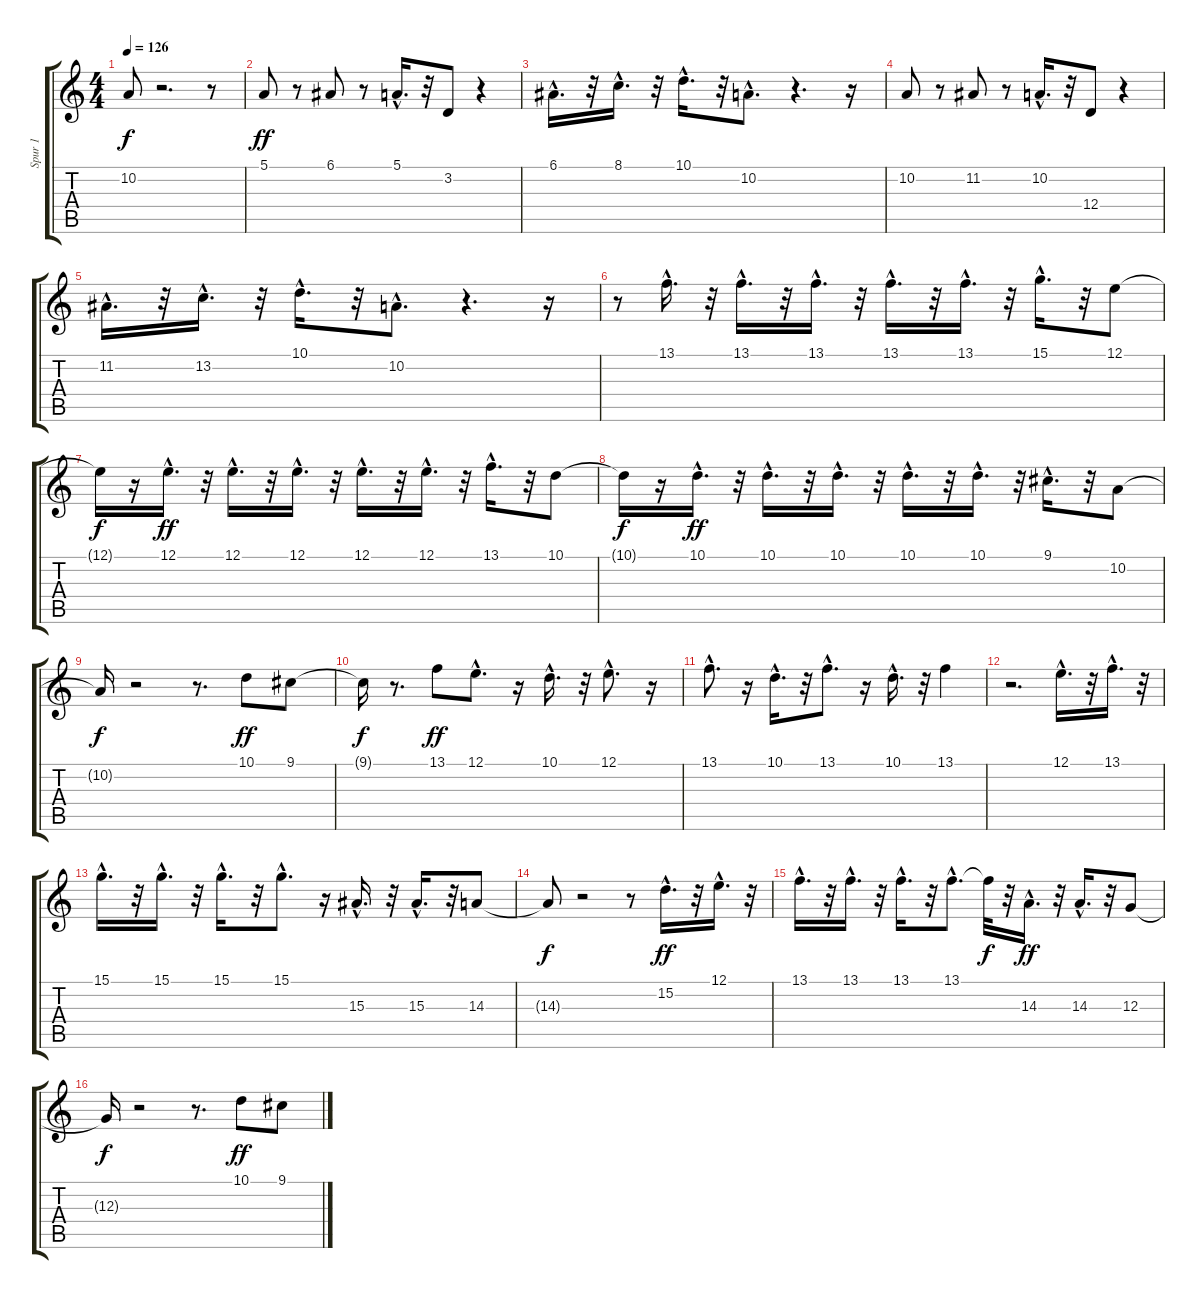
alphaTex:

\track ("Spur 1" "Spur 1") {instrument flute}
\staff {score tabs}
\tuning (E4 B3 G3 D3 A2 E2) {hide}
\ts (4 4)
\tempo 126
\clef g2
\ks c
10.2{t}.8{dy f} r.2{d} r.8 |
5.1.8{dy ff} r.8 6.1.8 r.8 5.1{hac}.16{d} r.32 3.2.8 r.4 |
6.1{hac}.16{d} r.32 8.1{hac}.16{d} r.32 10.1{hac}.16{d} r.32 10.2{hac}.8{d} r.4{d} r.16 |
10.2.8 r.8 11.2.8 r.8 10.2{hac}.16{d} r.32 12.4.8 r.4 |
11.2{hac}.16{d} r.32 13.2{hac}.16{d} r.32 10.1{hac}.16{d} r.32 10.2{hac}.8{d} r.4{d} r.16 |
r.8 13.1{hac}.16{d} r.32 13.1{hac}.16{d} r.32 13.1{hac}.16{d} r.32 13.1{hac}.16{d} r.32 13.1{hac}.16{d} r.32 15.1{hac}.16{d} r.32 12.1.8 |
12.1{t}.16{dy f} r.16 12.1{hac}.16{d dy ff} r.32 12.1{hac}.16{d} r.32 12.1{hac}.16{d} r.32 12.1{hac}.16{d} r.32 12.1{hac}.16{d} r.32 13.1{hac}.16{d} r.32 10.1.8 |
10.1{t}.16{dy f} r.16 10.1{hac}.16{d dy ff} r.32 10.1{hac}.16{d} r.32 10.1{hac}.16{d} r.32 10.1{hac}.16{d} r.32 10.1{hac}.16{d} r.32 9.1{hac}.16{d} r.32 10.2.8 |
10.2{t}.16{dy f} r.2 r.8{d} 10.1.8{dy ff} 9.1.8 |
9.1{t}.16{dy f} r.8{d} 13.1.8{dy ff} 12.1{hac}.8{d} r.16 10.1{hac}.16{d} r.32 12.1{hac}.8{d} r.16 |
13.1{hac}.8{d} r.16 10.1{hac}.16{d} r.32 13.1{hac}.8{d} r.16 10.1{hac}.16{d} r.32 13.1.4 |
r.2{d} 12.1{hac}.16{d} r.32 13.1{hac}.16{d} r.32 |
15.1{hac}.16{d} r.32 15.1{hac}.16{d} r.32 15.1{hac}.16{d} r.32 15.1{hac}.8{d} r.16 15.3{hac}.16{d} r.32 15.3{hac}.16{d} r.32 14.3.8 |
14.3{t}.8{dy f} r.2 r.8 15.2{hac}.16{d dy ff} r.32 12.1{hac}.16{d} r.32 |
13.1{hac}.16{d} r.32 13.1{hac}.16{d} r.32 13.1{hac}.16{d} r.32 13.1{hac}.8{d} 13.1{t}.32{dy f} r.32 14.3{hac}.16{d dy ff} r.32 14.3{hac}.16{d} r.32 12.3.8 |
12.3{t}.16{dy f} r.2 r.8{d} 10.1.8{dy ff} 9.1.8
